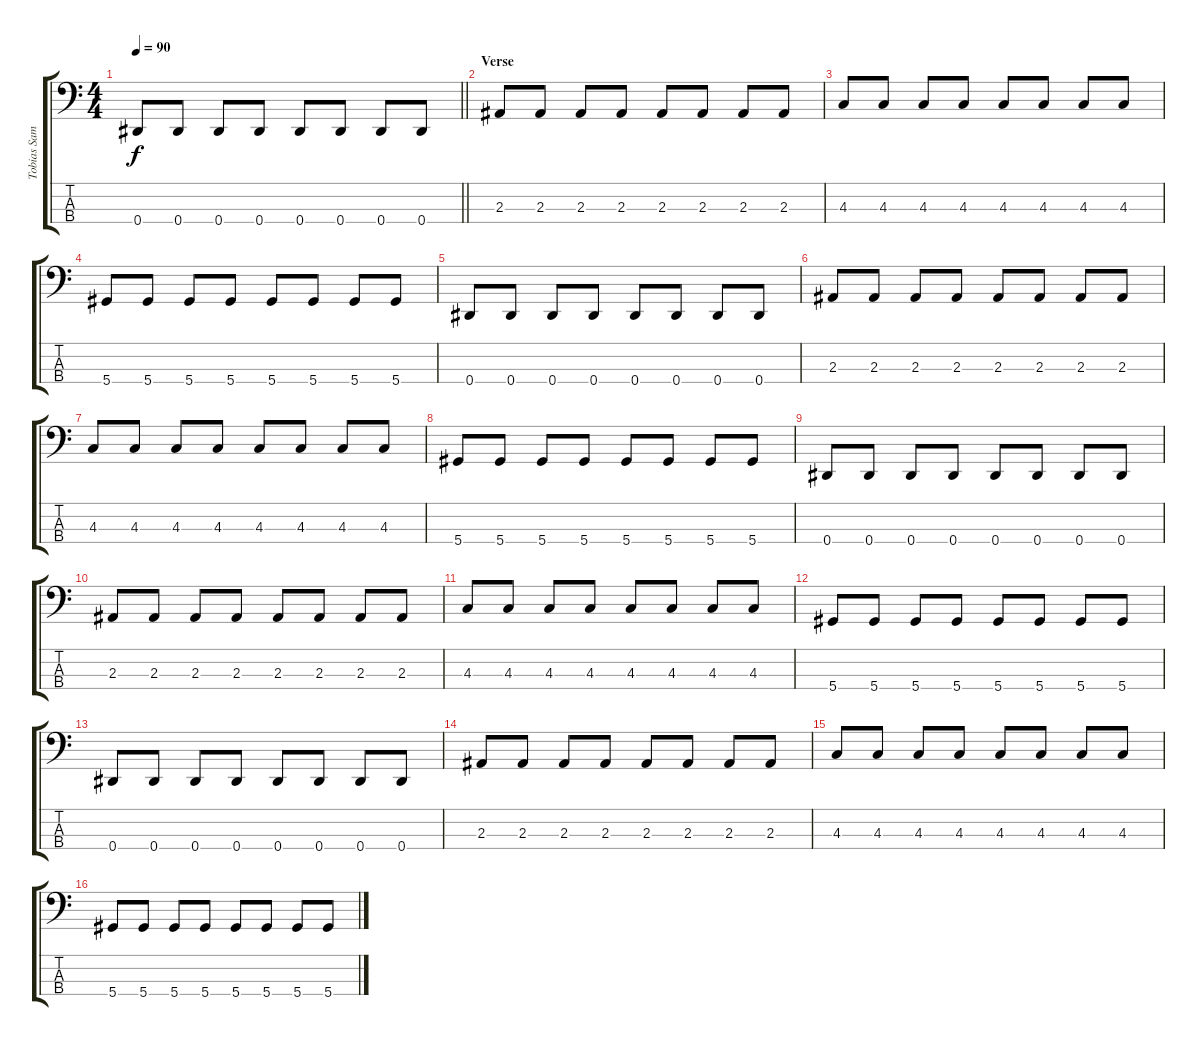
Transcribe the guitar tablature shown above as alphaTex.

\track ("Tobias Sammet (Bass)" "Tobias Sam") {instrument electricbassfinger}
\staff {score tabs}
\tuning (Gb2 Db2 Ab1 Eb1) {hide}
\ts (4 4)
\tempo 90
\clef f4
\barLineRight lightlight
\ks c
0.4.8{dy f} 0.4.8 0.4.8 0.4.8 0.4.8 0.4.8 0.4.8 0.4.8 |
\section ("" "Verse")
2.3.8 2.3.8 2.3.8 2.3.8 2.3.8 2.3.8 2.3.8 2.3.8 |
4.3.8 4.3.8 4.3.8 4.3.8 4.3.8 4.3.8 4.3.8 4.3.8 |
5.4.8 5.4.8 5.4.8 5.4.8 5.4.8 5.4.8 5.4.8 5.4.8 |
0.4.8 0.4.8 0.4.8 0.4.8 0.4.8 0.4.8 0.4.8 0.4.8 |
2.3.8 2.3.8 2.3.8 2.3.8 2.3.8 2.3.8 2.3.8 2.3.8 |
4.3.8 4.3.8 4.3.8 4.3.8 4.3.8 4.3.8 4.3.8 4.3.8 |
5.4.8 5.4.8 5.4.8 5.4.8 5.4.8 5.4.8 5.4.8 5.4.8 |
0.4.8 0.4.8 0.4.8 0.4.8 0.4.8 0.4.8 0.4.8 0.4.8 |
2.3.8 2.3.8 2.3.8 2.3.8 2.3.8 2.3.8 2.3.8 2.3.8 |
4.3.8 4.3.8 4.3.8 4.3.8 4.3.8 4.3.8 4.3.8 4.3.8 |
5.4.8 5.4.8 5.4.8 5.4.8 5.4.8 5.4.8 5.4.8 5.4.8 |
0.4.8 0.4.8 0.4.8 0.4.8 0.4.8 0.4.8 0.4.8 0.4.8 |
2.3.8 2.3.8 2.3.8 2.3.8 2.3.8 2.3.8 2.3.8 2.3.8 |
4.3.8 4.3.8 4.3.8 4.3.8 4.3.8 4.3.8 4.3.8 4.3.8 |
5.4.8 5.4.8 5.4.8 5.4.8 5.4.8 5.4.8 5.4.8 5.4.8
